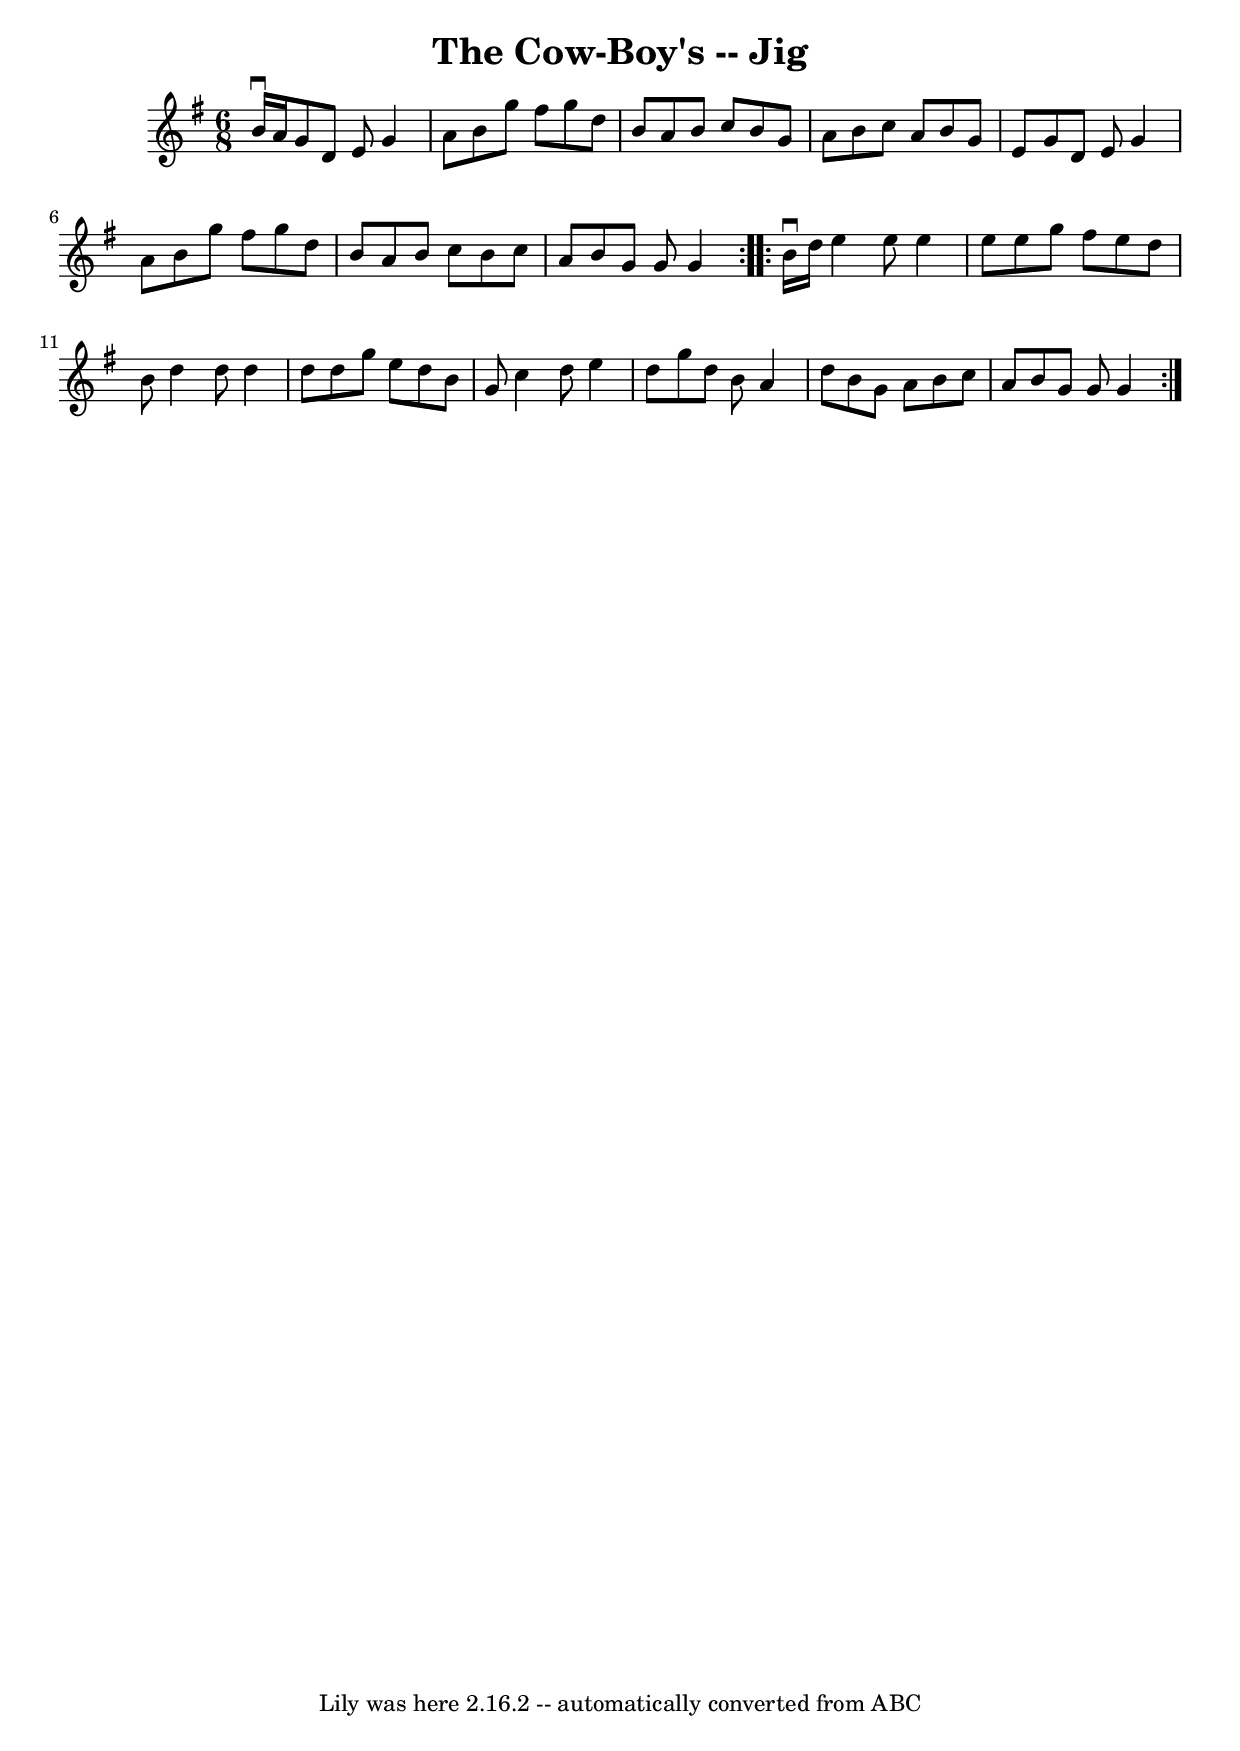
\version "2.16.2"
\include "Mammoth.ily"
\header {
	%% book = "Ryan's Mammoth Collection"
	crossRefNumber = "1"
	footnotes = "\\\\84 427"
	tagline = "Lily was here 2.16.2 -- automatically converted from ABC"
	title = "The Cow-Boy's -- Jig"
}
voicedefault =  {


\repeat volta 2 {
\time 6/8 
\key g \major b'16^\downbow a'16  |
 g'8 d'8 e'8 
 g'4 a'8    |
 b'8 g''8 fis''8 g''8 d''8 b'8    
|
 a'8 b'8 c''8 b'8 g'8 a'8    |
 b'8 c''8    
a'8 b'8 g'8 e'8    |
 g'8 d'8 e'8 g'4 a'8    
|
 b'8 g''8 fis''8 g''8 d''8 b'8    |
 a'8    
b'8 c''8 b'8 c''8 a'8    |
 b'8 g'8 g'8 g'4  }     
\repeat volta 2 { b'16^\downbow d''16  |
 e''4 e''8 e''4   
 e''8    |
 e''8 g''8 fis''8 e''8 d''8 b'8    |
   
d''4 d''8 d''4 d''8    |
 d''8 g''8 e''8 d''8 b'8  
 g'8    |
 c''4 d''8 e''4 d''8    |
 g''8 d''8   
 b'8 a'4 d''8    |
 b'8 g'8 a'8 b'8 c''8 a'8    
|
 b'8 g'8 g'8 g'4  }   
}

\score{
    <<

	\context Staff="default"
	{
	    \voicedefault 
	}

    >>
	\layout {
	}
	\midi {}
}
